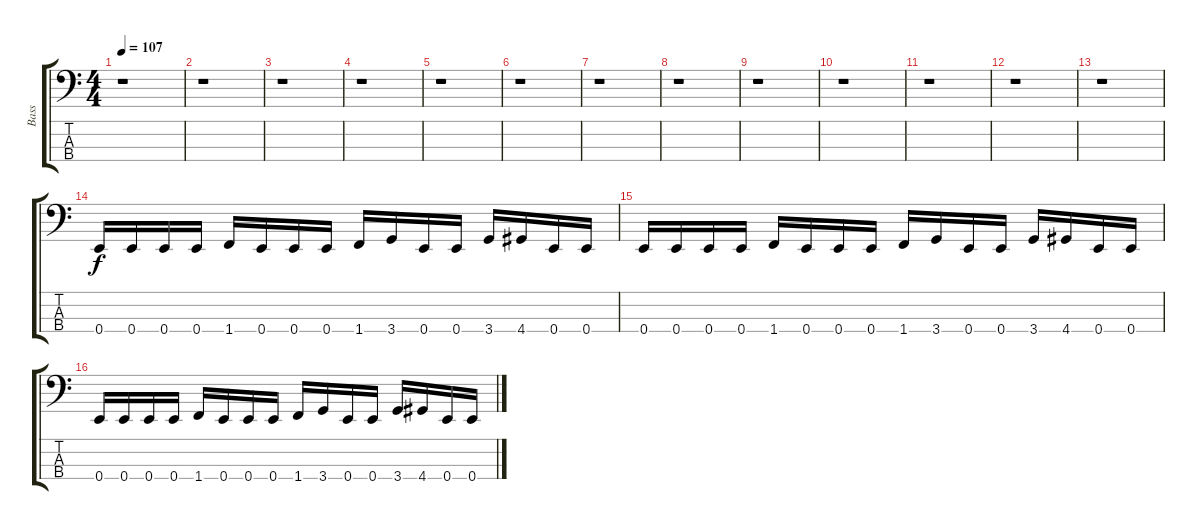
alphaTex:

\track ("Bass" "Bass") {instrument electricbasspick}
\staff {score tabs}
\tuning (G2 D2 A1 E1) {hide}
\ts (4 4)
\tempo 107
\clef f4
\ks c
r.1{dy f instrument electricbasspick} |
r.1 |
r.1 |
r.1 |
r.1 |
r.1 |
r.1 |
r.1 |
r.1 |
r.1 |
r.1 |
r.1 |
r.1 |
0.4.16 0.4.16 0.4.16 0.4.16 1.4.16 0.4.16 0.4.16 0.4.16 1.4.16 3.4.16 0.4.16 0.4.16 3.4.16 4.4.16 0.4.16 0.4.16 |
0.4.16 0.4.16 0.4.16 0.4.16 1.4.16 0.4.16 0.4.16 0.4.16 1.4.16 3.4.16 0.4.16 0.4.16 3.4.16 4.4.16 0.4.16 0.4.16 |
0.4.16 0.4.16 0.4.16 0.4.16 1.4.16 0.4.16 0.4.16 0.4.16 1.4.16 3.4.16 0.4.16 0.4.16 3.4.16 4.4.16 0.4.16 0.4.16
